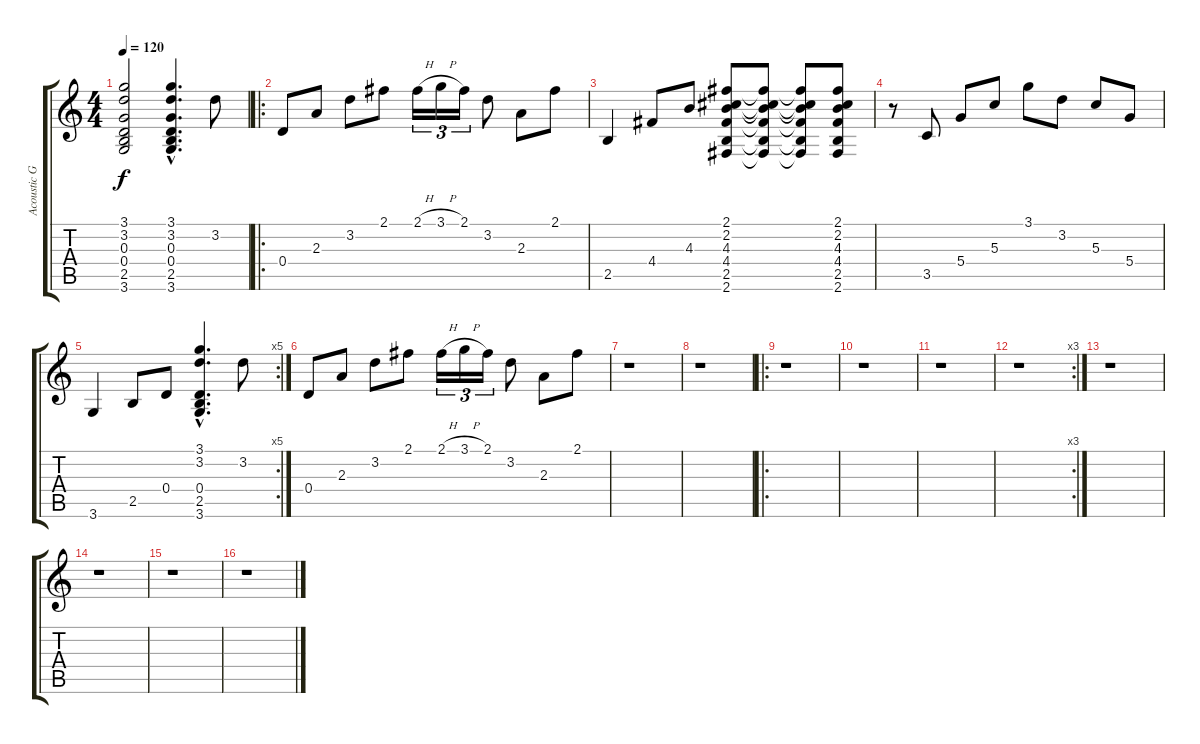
\track ("Acoustic Guitar" "Acoustic G") {instrument acousticguitarsteel}
\staff {score tabs}
\tuning (E4 B3 G3 D3 A2 E2) {hide}
\ts (4 4)
\tempo 120
\clef g2
\ks c
(3.1 3.2 0.3 0.4 2.5 3.6).2{dy f instrument acousticguitarsteel} (3.1{hac} 3.2{hac} 0.3{hac} 0.4{hac} 2.5{hac} 3.6{hac}).4{d} 3.2.8 |
\ro
0.4.8 2.3.8 3.2.8 2.1.8 2.1{h}.16{tu (3 2)} 3.1{h}.16{tu (3 2)} 2.1.16{tu (3 2)} 3.2.8 2.3.8 2.1.8 |
2.5.4 4.4.8 4.3.8 (2.1 2.2 4.3 4.4 2.5 2.6).8 (2.1{t} 2.2{t} 4.3{t} 4.4{t} 2.5{t} 2.6{t}).8 (2.1{t} 2.2{t} 4.3{t} 4.4{t} 2.5{t} 2.6{t}).8 (2.1 2.2 4.3 4.4 2.5 2.6).8 |
r.8 3.5.8 5.4.8 5.3.8 3.1.8 3.2.8 5.3.8 5.4.8 |
\rc 5
3.6.4 2.5.8 0.4.8 (3.1{hac} 3.2{hac} 0.4{hac} 2.5{hac} 3.6{hac}).4{d} 3.2.8 |
0.4.8 2.3.8 3.2.8 2.1.8 2.1{h}.16{tu (3 2)} 3.1{h}.16{tu (3 2)} 2.1.16{tu (3 2)} 3.2.8 2.3.8 2.1.8 |
r.1 |
r.1 |
\ro
r.1 |
r.1 |
r.1 |
\rc 3
r.1 |
r.1 |
r.1 |
r.1 |
r.1
